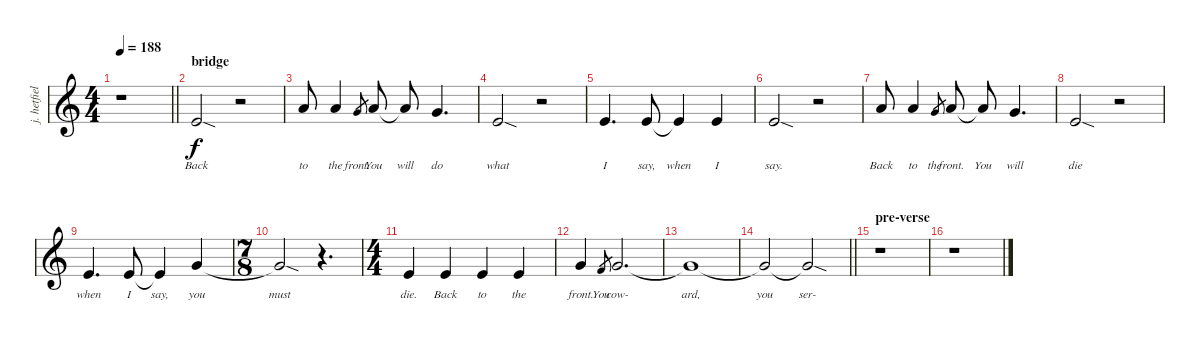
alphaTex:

\track ("j. hetfield - lead vocals" "j. hetfiel") {instrument cello}
\staff {score}
\tuning (E4 B3 G3 D3 A2 E2) {hide}
\ts (4 4)
\tempo 188
\clef g2
\barLineRight lightlight
\ks c
r.1{dy f} |
\section ("" "bridge")
0.1{sod}.2{lyrics (0 "Back") lyrics (1 "") lyrics (2 "") lyrics (3 "") lyrics (4 "")} r.2 |
5.1.8{lyrics (0 "to") lyrics (1 "") lyrics (2 "") lyrics (3 "") lyrics (4 "")} 5.1.4{lyrics (0 "the") lyrics (1 "") lyrics (2 "") lyrics (3 "") lyrics (4 "")} 3.1.8{lyrics (0 "front.") lyrics (1 "") lyrics (2 "") lyrics (3 "") lyrics (4 "") gr} 5.1.8{lyrics (0 "You") lyrics (1 "") lyrics (2 "") lyrics (3 "") lyrics (4 "")} 5.1{t}.8{lyrics (0 "will") lyrics (1 "") lyrics (2 "") lyrics (3 "") lyrics (4 "")} 3.1.4{d lyrics (0 "do") lyrics (1 "") lyrics (2 "") lyrics (3 "") lyrics (4 "")} |
0.1{sod}.2{lyrics (0 "what") lyrics (1 "") lyrics (2 "") lyrics (3 "") lyrics (4 "")} r.2 |
0.1.4{d lyrics (0 "I") lyrics (1 "") lyrics (2 "") lyrics (3 "") lyrics (4 "")} 0.1.8{lyrics (0 "say,") lyrics (1 "") lyrics (2 "") lyrics (3 "") lyrics (4 "")} 0.1{t}.4{lyrics (0 "when") lyrics (1 "") lyrics (2 "") lyrics (3 "") lyrics (4 "")} 0.1.4{lyrics (0 "I") lyrics (1 "") lyrics (2 "") lyrics (3 "") lyrics (4 "")} |
0.1{sod}.2{lyrics (0 "say.") lyrics (1 "") lyrics (2 "") lyrics (3 "") lyrics (4 "")} r.2 |
5.1.8{lyrics (0 "Back") lyrics (1 "") lyrics (2 "") lyrics (3 "") lyrics (4 "")} 5.1.4{lyrics (0 "to") lyrics (1 "") lyrics (2 "") lyrics (3 "") lyrics (4 "")} 3.1.8{lyrics (0 "the") lyrics (1 "") lyrics (2 "") lyrics (3 "") lyrics (4 "") gr} 5.1.8{lyrics (0 "front.") lyrics (1 "") lyrics (2 "") lyrics (3 "") lyrics (4 "")} 5.1{t}.8{lyrics (0 "You") lyrics (1 "") lyrics (2 "") lyrics (3 "") lyrics (4 "")} 3.1.4{d lyrics (0 "will") lyrics (1 "") lyrics (2 "") lyrics (3 "") lyrics (4 "")} |
0.1{sod}.2{lyrics (0 "die") lyrics (1 "") lyrics (2 "") lyrics (3 "") lyrics (4 "")} r.2 |
0.1.4{d lyrics (0 "when") lyrics (1 "") lyrics (2 "") lyrics (3 "") lyrics (4 "")} 0.1.8{lyrics (0 "I") lyrics (1 "") lyrics (2 "") lyrics (3 "") lyrics (4 "")} 0.1{t}.4{lyrics (0 "say,") lyrics (1 "") lyrics (2 "") lyrics (3 "") lyrics (4 "")} 3.1.4{lyrics (0 "you") lyrics (1 "") lyrics (2 "") lyrics (3 "") lyrics (4 "")} |
\ts (7 8)
3.1{sod t}.2{lyrics (0 "must") lyrics (1 "") lyrics (2 "") lyrics (3 "") lyrics (4 "")} r.4{d} |
\ts (4 4)
0.1.4{lyrics (0 "die.") lyrics (1 "") lyrics (2 "") lyrics (3 "") lyrics (4 "")} 0.1.4{lyrics (0 "Back") lyrics (1 "") lyrics (2 "") lyrics (3 "") lyrics (4 "")} 0.1.4{lyrics (0 "to") lyrics (1 "") lyrics (2 "") lyrics (3 "") lyrics (4 "")} 0.1.4{lyrics (0 "the") lyrics (1 "") lyrics (2 "") lyrics (3 "") lyrics (4 "")} |
3.1.4{lyrics (0 "front.") lyrics (1 "") lyrics (2 "") lyrics (3 "") lyrics (4 "")} 1.1.8{lyrics (0 "You") lyrics (1 "") lyrics (2 "") lyrics (3 "") lyrics (4 "") gr} 3.1.2{d lyrics (0 "cow-") lyrics (1 "") lyrics (2 "") lyrics (3 "") lyrics (4 "")} |
3.1{t}.1{lyrics (0 "ard,") lyrics (1 "") lyrics (2 "") lyrics (3 "") lyrics (4 "")} |
\barLineRight lightlight
3.1{t}.2{lyrics (0 "you") lyrics (1 "") lyrics (2 "") lyrics (3 "") lyrics (4 "")} 3.1{sod t}.2{lyrics (0 "ser-") lyrics (1 "") lyrics (2 "") lyrics (3 "") lyrics (4 "")} |
\section ("" "pre-verse")
r.1 |
r.1
